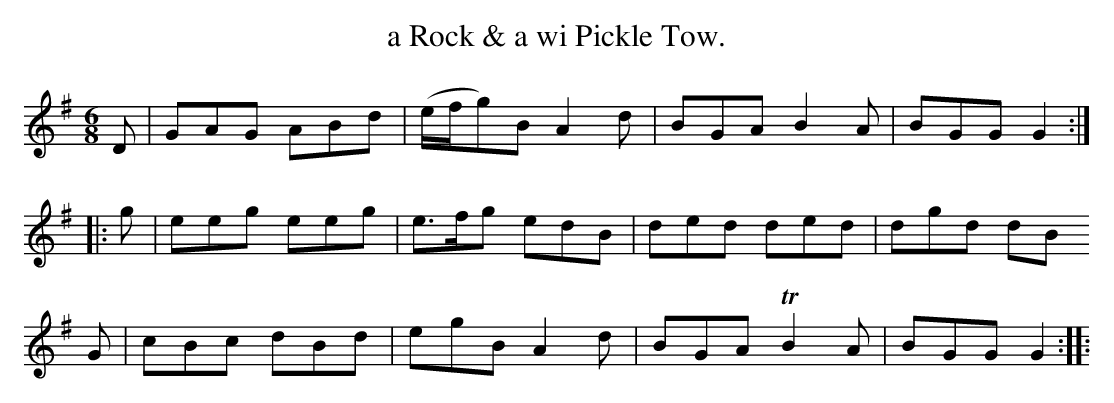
X:1
T:a Rock & a wi Pickle Tow.
L:1/8
M:6/8
K:G
D|GAG ABd|(e/f/g)B A2d|BGA  B2A|BGG G2::
g|eeg eeg| e>fg    edB|ded  ded|dgd dB
G|cBc dBd| egB     A2d|BGA TB2A|BGG G2::
